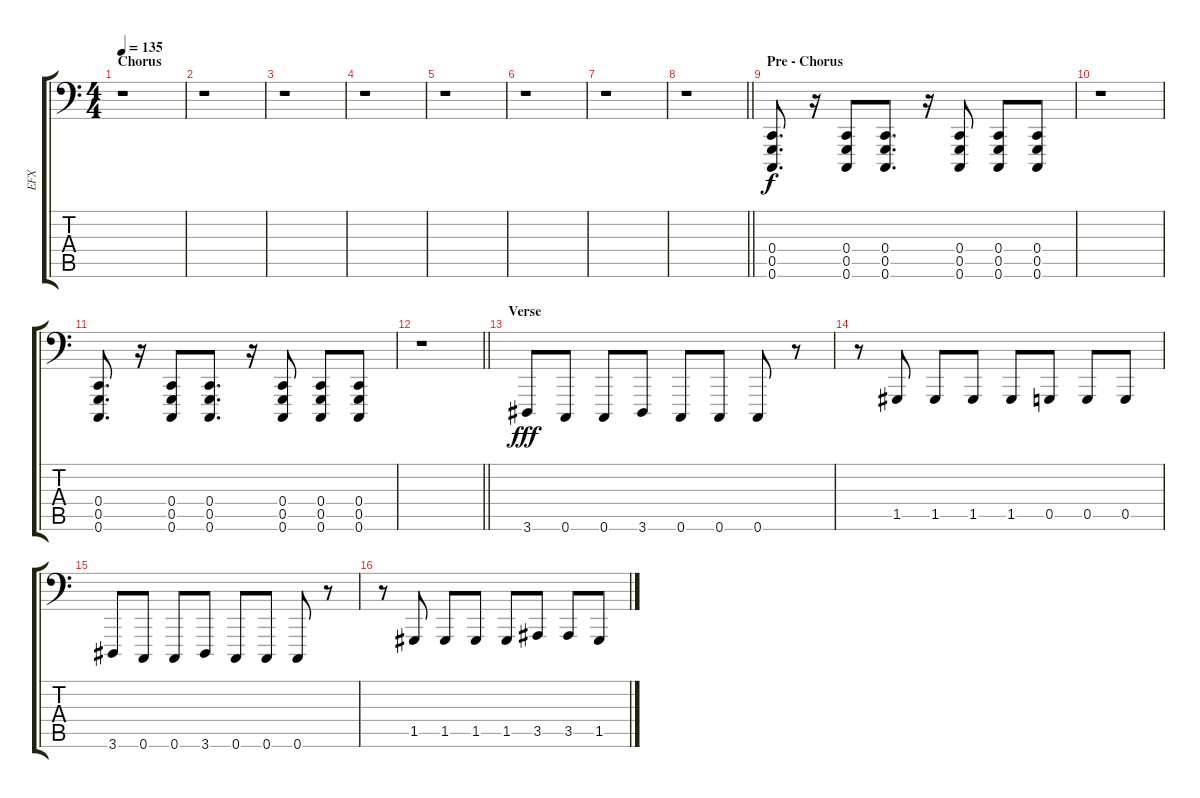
\track ("EFX" "EFX") {instrument lead2sawtooth}
\staff {score tabs}
\tuning (D3 A2 F2 C2 G1 C1) {hide}
\ts (4 4)
\section ("" "Chorus")
\tempo 135
\clef f4
\ks c
r.1{dy fff} |
r.1 |
r.1 |
r.1 |
r.1 |
r.1 |
r.1 |
\barLineRight lightlight
r.1 |
\section ("" "Pre - Chorus")
(0.4 0.5 0.6).8{d dy f} r.16 (0.4 0.5 0.6).8 (0.4 0.5 0.6).8{d} r.16 (0.4 0.5 0.6).8 (0.4 0.5 0.6).8 (0.4 0.5 0.6).8 |
r.1 |
(0.4 0.5 0.6).8{d} r.16 (0.4 0.5 0.6).8 (0.4 0.5 0.6).8{d} r.16 (0.4 0.5 0.6).8 (0.4 0.5 0.6).8 (0.4 0.5 0.6).8 |
\barLineRight lightlight
r.1 |
\section ("" "Verse ")
3.6.8{dy fff} 0.6.8 0.6.8 3.6.8 0.6.8 0.6.8 0.6.8 r.8 |
r.8 1.5.8 1.5.8 1.5.8 1.5.8 0.5.8 0.5.8 0.5.8 |
3.6.8 0.6.8 0.6.8 3.6.8 0.6.8 0.6.8 0.6.8 r.8 |
r.8 1.5.8 1.5.8 1.5.8 1.5.8 3.5.8 3.5.8 1.5.8
